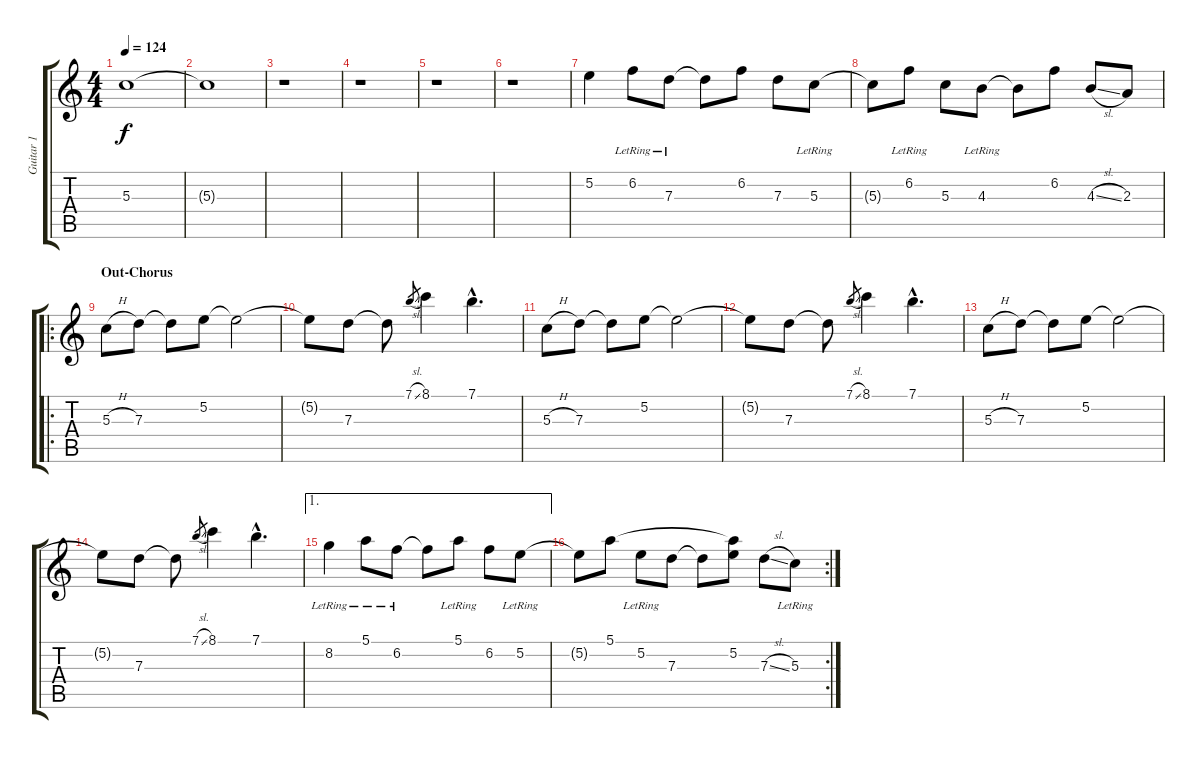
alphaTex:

\track ("Guitar 1" "Guitar 1") {instrument distortionguitar}
\staff {score tabs}
\tuning (E4 B3 G3 D3 A2 E2) {hide}
\ts (4 4)
\tempo 124
\clef g2
\ks c
5.3{t}.1{dy f volume 0} |
5.3{t}.1 |
r.1 |
r.1 |
r.1 |
r.1 |
5.2.4{volume 13} 6.2{lr}.8 7.3{lr}.8 7.3{t}.8 6.2.8 7.3.8 5.3{lr}.8 |
5.3{t}.8 6.2{lr}.8 5.3.8 4.3{lr}.8 4.3{t}.8 6.2.8 4.3{sl}.8 2.3.8 |
\ro
\section ("" "Out-Chorus")
5.3{h}.8 7.3.8 7.3{t}.8 5.2.8 5.2{t}.2 |
5.2{t}.8 7.3.8 7.3{t}.8 7.1{sl}.8{gr} 8.1.4 7.1{hac}.4{d} |
5.3{h}.8 7.3.8 7.3{t}.8 5.2.8 5.2{t}.2 |
5.2{t}.8 7.3.8 7.3{t}.8 7.1{sl}.8{gr} 8.1.4 7.1{hac}.4{d} |
5.3{h}.8 7.3.8 7.3{t}.8 5.2.8 5.2{t}.2 |
5.2{t}.8 7.3.8 7.3{t}.8 7.1{sl}.8{gr} 8.1.4 7.1{hac}.4{d} |
\ae 1
8.2{lr}.4 5.1{lr}.8 6.2{lr}.8 6.2{t}.8 5.1{lr}.8 6.2.8 5.2{lr}.8 |
\rc 2
5.2{t}.8 5.1.8 5.2{lr}.8 7.3.8 7.3{t}.8 (5.1{t} 5.2).8 7.3{sl}.8 5.3{lr}.8
